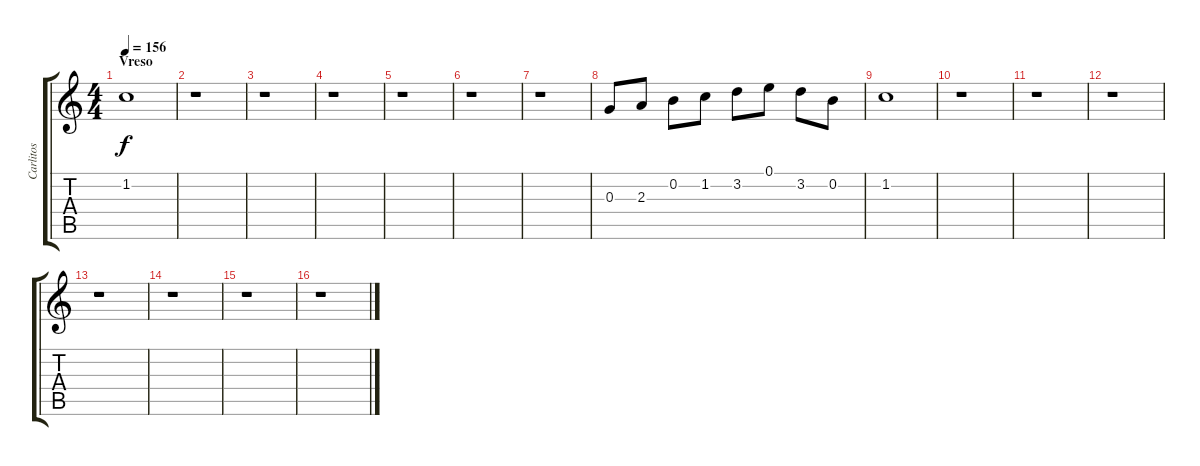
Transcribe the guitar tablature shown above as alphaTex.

\track ("Carlitos" "Carlitos") {instrument electricguitarclean}
\staff {score tabs}
\tuning (E4 B3 G3 D3 A2 E2) {hide}
\ts (4 4)
\section ("" "Vreso")
\tempo 156
\clef g2
\ks c
1.2.1{dy f} |
r.1 |
r.1 |
r.1 |
r.1 |
r.1 |
r.1 |
0.3.8 2.3.8 0.2.8 1.2.8 3.2.8 0.1.8 3.2.8 0.2.8 |
1.2.1 |
r.1 |
r.1 |
r.1 |
r.1 |
r.1 |
r.1 |
r.1
